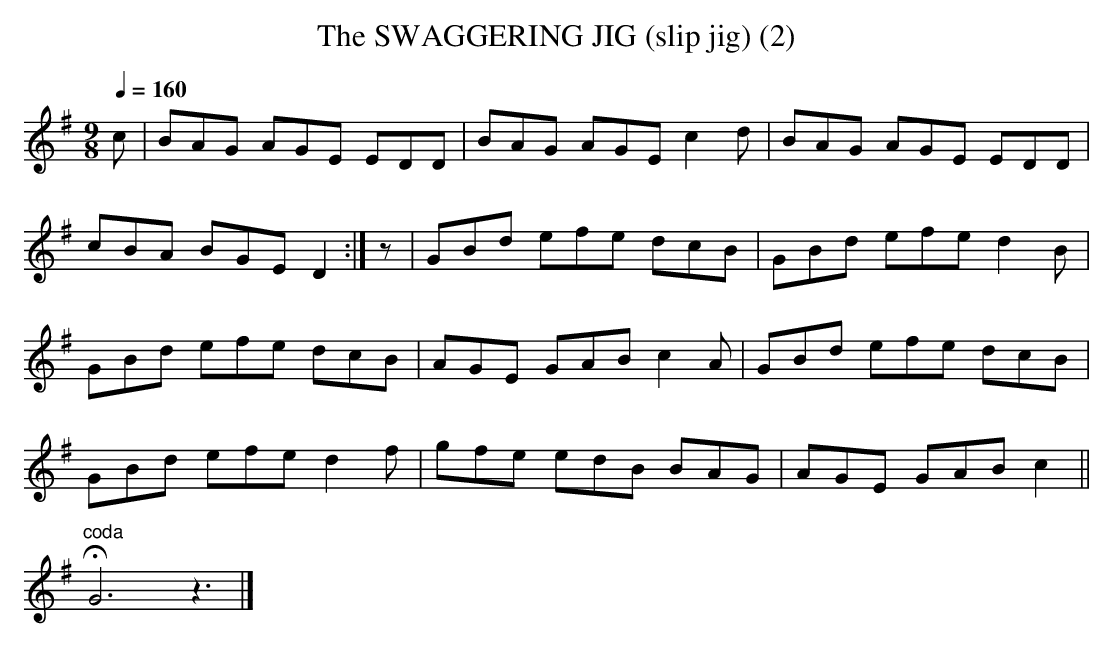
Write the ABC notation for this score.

X:1
T:SWAGGERING JIG (slip jig) (2), The
Q:1/4=160
L:1/8
M:9/8
K:G
c|BAG AGE EDD|BAG AGE c2d|BAG AGE EDD|
cBA BGE D2:|z|GBd efe dcB|GBd efe d2B|
GBd efe dcB|AGE GAB c2A|GBd efe dcB|
GBd efe d2f|gfe edB BAG|AGE GAB c2||
"^coda"HG6z3|]
